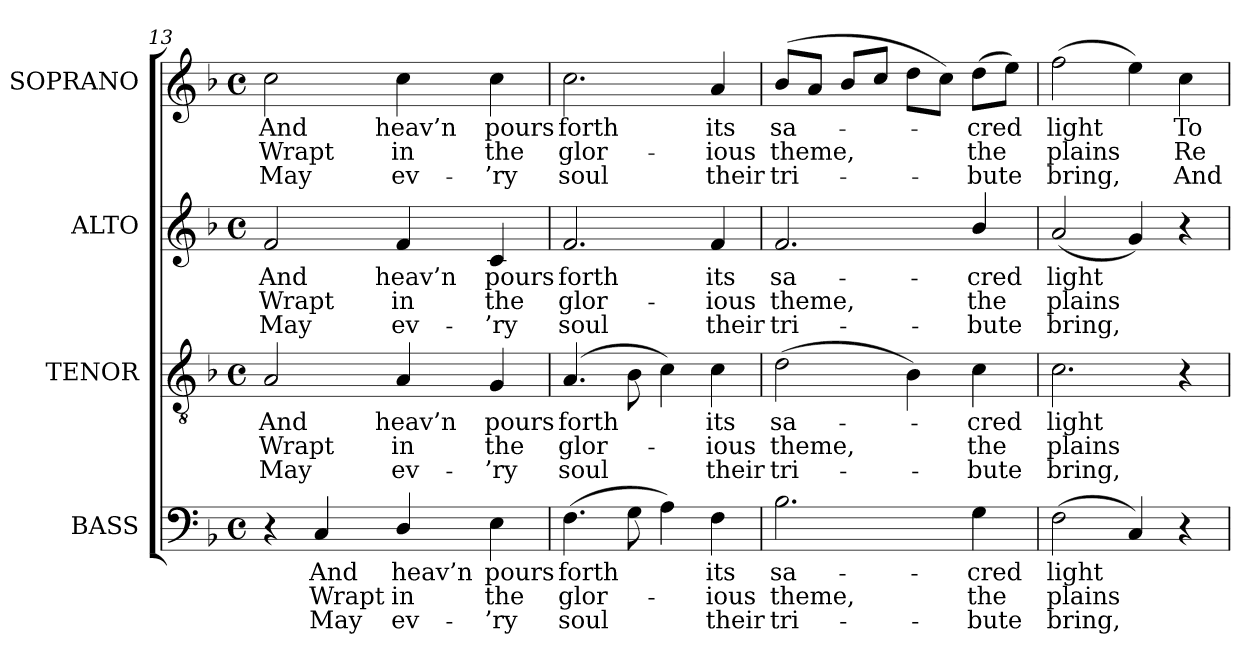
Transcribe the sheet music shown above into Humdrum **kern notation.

**kern	**text	**text	**text	**kern	**text	**text	**text	**kern	**text	**text	**text	**kern	**text	**text	**text
*part4	*part4	*part4	*part4	*part3	*part3	*part3	*part3	*part2	*part2	*part2	*part2	*part1	*part1	*part1	*part1
*staff4	*staff4	*staff4	*staff4	*staff3	*staff3	*staff3	*staff3	*staff2	*staff2	*staff2	*staff2	*staff1	*staff1	*staff1	*staff1
*I"BASS	*	*	*	*I"TENOR	*	*	*	*I"ALTO	*	*	*	*I"SOPRANO	*	*	*
*I'B.	*	*	*	*I'T.	*	*	*	*I'A.	*	*	*	*I'S.	*	*	*
!!LO:PB:g=z
*clefF4	*	*	*	*clefGv2	*	*	*	*clefG2	*	*	*	*clefG2	*	*	*
*	*	*	*	*ITrd7c12	*	*	*	*	*	*	*	*	*	*	*
*k[b-]	*	*	*	*k[b-]	*	*	*	*k[b-]	*	*	*	*k[b-]	*	*	*
*F:	*	*	*	*F:	*	*	*	*F:	*	*	*	*F:	*	*	*
*M4/4	*	*	*	*M4/4	*	*	*	*M4/4	*	*	*	*M4/4	*	*	*
*met(c)	*	*	*	*met(c)	*	*	*	*met(c)	*	*	*	*met(c)	*	*	*
=13	=13	=13	=13	=13	=13	=13	=13	=13	=13	=13	=13	=13	=13	=13	=13
!	!	!	!	!	!LO:LY:b:color=#000000	!LO:LY:b:color=#000000	!LO:LY:b:color=#000000	!	!	!	!	!	!	!	!
!	!	!	!	!	!	!	!	!	!LO:LY:b:color=#000000	!LO:LY:b:color=#000000	!LO:LY:b:color=#000000	!	!	!	!
!	!	!	!	!	!	!	!	!	!	!	!	!	!LO:LY:b:color=#000000	!LO:LY:b:color=#000000	!LO:LY:b:color=#000000
4r	.	.	.	2AAi/	And	Wrapt	May	2fi/	And	Wrapt	May	2cci\	And	Wrapt	May
!	!LO:LY:b:color=#000000	!LO:LY:b:color=#000000	!LO:LY:b:color=#000000	!	!	!	!	!	!	!	!	!	!	!	!
4Ci/	And	Wrapt	May	.	.	.	.	.	.	.	.	.	.	.	.
!	!LO:LY:b:color=#000000	!LO:LY:b:color=#000000	!LO:LY:b:color=#000000	!	!	!	!	!	!	!	!	!	!	!	!
!	!	!	!	!	!LO:LY:b:color=#000000	!LO:LY:b:color=#000000	!LO:LY:b:color=#000000	!	!	!	!	!	!	!	!
!	!	!	!	!	!	!	!	!	!LO:LY:b:color=#000000	!LO:LY:b:color=#000000	!LO:LY:b:color=#000000	!	!	!	!
!	!	!	!	!	!	!	!	!	!	!	!	!	!LO:LY:b:color=#000000	!LO:LY:b:color=#000000	!LO:LY:b:color=#000000
4Di/	heav’n	in	ev-	4AAi/	heav’n	in	ev-	4fi/	heav’n	in	ev-	4cci\	heav’n	in	ev-
!	!LO:LY:b:color=#000000	!LO:LY:b:color=#000000	!LO:LY:b:color=#000000	!	!	!	!	!	!	!	!	!	!	!	!
!	!	!	!	!	!LO:LY:b:color=#000000	!LO:LY:b:color=#000000	!LO:LY:b:color=#000000	!	!	!	!	!	!	!	!
!	!	!	!	!	!	!	!	!	!LO:LY:b:color=#000000	!LO:LY:b:color=#000000	!LO:LY:b:color=#000000	!	!	!	!
!	!	!	!	!	!	!	!	!	!	!	!	!	!LO:LY:b:color=#000000	!LO:LY:b:color=#000000	!LO:LY:b:color=#000000
4Ei\	pours	the	-’ry	4GGi/	pours	the	-’ry	4ci/	pours	the	-’ry	4cci\	pours	the	-’ry
=14	=14	=14	=14	=14	=14	=14	=14	=14	=14	=14	=14	=14	=14	=14	=14
!	!LO:LY:b:color=#000000	!LO:LY:b:color=#000000	!LO:LY:b:color=#000000	!	!	!	!	!	!	!	!	!	!	!	!
!	!	!	!	!	!LO:LY:b:color=#000000	!LO:LY:b:color=#000000	!LO:LY:b:color=#000000	!	!	!	!	!	!	!	!
!	!	!	!	!	!	!	!	!	!LO:LY:b:color=#000000	!LO:LY:b:color=#000000	!LO:LY:b:color=#000000	!	!	!	!
!	!	!	!	!	!	!	!	!	!	!	!	!	!LO:LY:b:color=#000000	!LO:LY:b:color=#000000	!LO:LY:b:color=#000000
(4.Fi\	forth	glor-	soul	(4.AAi/	forth	glor-	soul	2.fi/	forth	glor-	soul	2.cci\	forth	glor-	soul
8Gi\	.	.	.	8BB-i\	.	.	.	.	.	.	.	.	.	.	.
4Ai\)	.	.	.	4Ci\)	.	.	.	.	.	.	.	.	.	.	.
!	!LO:LY:b:color=#000000	!LO:LY:b:color=#000000	!LO:LY:b:color=#000000	!	!	!	!	!	!	!	!	!	!	!	!
!	!	!	!	!	!LO:LY:b:color=#000000	!LO:LY:b:color=#000000	!LO:LY:b:color=#000000	!	!	!	!	!	!	!	!
!	!	!	!	!	!	!	!	!	!LO:LY:b:color=#000000	!LO:LY:b:color=#000000	!LO:LY:b:color=#000000	!	!	!	!
!	!	!	!	!	!	!	!	!	!	!	!	!	!LO:LY:b:color=#000000	!LO:LY:b:color=#000000	!LO:LY:b:color=#000000
4Fi\	its	-ious	their	4Ci\	its	-ious	their	4fi/	its	-ious	their	4ai/	its	-ious	their
=15	=15	=15	=15	=15	=15	=15	=15	=15	=15	=15	=15	=15	=15	=15	=15
!	!LO:LY:b:color=#000000	!LO:LY:b:color=#000000	!LO:LY:b:color=#000000	!	!	!	!	!	!	!	!	!	!	!	!
!	!	!	!	!	!LO:LY:b:color=#000000	!LO:LY:b:color=#000000	!LO:LY:b:color=#000000	!	!	!	!	!	!	!	!
!	!	!	!	!	!	!	!	!	!LO:LY:b:color=#000000	!LO:LY:b:color=#000000	!LO:LY:b:color=#000000	!	!	!	!
!	!	!	!	!	!	!	!	!	!	!	!	!	!LO:LY:b:color=#000000	!LO:LY:b:color=#000000	!LO:LY:b:color=#000000
2.B-i\	sa-	theme,	tri-	(2Di\	sa-	theme,	tri-	2.fi/	sa-	theme,	tri-	(8b-i/L	sa-	theme,	tri-
.	.	.	.	.	.	.	.	.	.	.	.	8ai/J	.	.	.
.	.	.	.	.	.	.	.	.	.	.	.	8b-i/L	.	.	.
.	.	.	.	.	.	.	.	.	.	.	.	8cci/J	.	.	.
.	.	.	.	4BB-i\)	.	.	.	.	.	.	.	8ddi\L	.	.	.
.	.	.	.	.	.	.	.	.	.	.	.	8cci\J)	.	.	.
!	!LO:LY:b:color=#000000	!LO:LY:b:color=#000000	!LO:LY:b:color=#000000	!	!	!	!	!	!	!	!	!	!	!	!
!	!	!	!	!	!LO:LY:b:color=#000000	!LO:LY:b:color=#000000	!LO:LY:b:color=#000000	!	!	!	!	!	!	!	!
!	!	!	!	!	!	!	!	!	!LO:LY:b:color=#000000	!LO:LY:b:color=#000000	!LO:LY:b:color=#000000	!	!	!	!
!	!	!	!	!	!	!	!	!	!	!	!	!	!LO:LY:b:color=#000000	!LO:LY:b:color=#000000	!LO:LY:b:color=#000000
4Gi\	-cred	the	-bute	4Ci\	-cred	the	-bute	4b-i/	-cred	the	-bute	(8ddi\L	-cred	the	-bute
.	.	.	.	.	.	.	.	.	.	.	.	8eei\J)	.	.	.
=16	=16	=16	=16	=16	=16	=16	=16	=16	=16	=16	=16	=16	=16	=16	=16
!	!LO:LY:b:color=#000000	!LO:LY:b:color=#000000	!LO:LY:b:color=#000000	!	!	!	!	!	!	!	!	!	!	!	!
!	!	!	!	!	!LO:LY:b:color=#000000	!LO:LY:b:color=#000000	!LO:LY:b:color=#000000	!	!	!	!	!	!	!	!
!	!	!	!	!	!	!	!	!	!LO:LY:b:color=#000000	!LO:LY:b:color=#000000	!LO:LY:b:color=#000000	!	!	!	!
!	!	!	!	!	!	!	!	!	!	!	!	!	!LO:LY:b:color=#000000	!LO:LY:b:color=#000000	!LO:LY:b:color=#000000
(2Fi\	light	plains	bring,	2.Ci\	light	plains	bring,	(2ai/	light	plains	bring,	(2ffi\	light	plains	bring,
4Ci/)	.	.	.	.	.	.	.	4gi/)	.	.	.	4eei\)	.	.	.
!	!	!	!	!	!	!	!	!	!	!	!	!	!LO:LY:b:color=#000000	!LO:LY:b:color=#000000	!LO:LY:b:color=#000000
4r	.	.	.	4r	.	.	.	4r	.	.	.	4cci\	To	Re-	And
=	=	=	=	=	=	=	=	=	=	=	=	=	=	=	=
*-	*-	*-	*-	*-	*-	*-	*-	*-	*-	*-	*-	*-	*-	*-	*-
